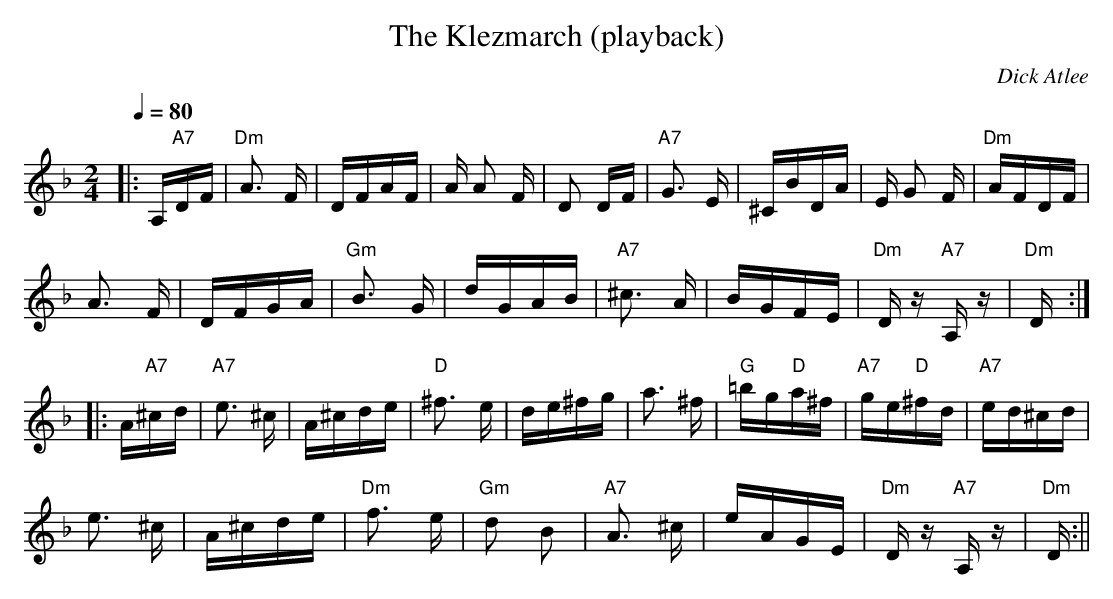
X:1
T:The Klezmarch (playback)
M:2/4
Q:1/4=80
C:Dick Atlee
K:Dm
|: A,"A7"DF |
"Dm" A3 F | DFAF | A A2 F | D2 DF |
"A7" G3 E | ^CBDA | E G2 F | "Dm" AFDF | !
A3 F | DFGA | "Gm" B3 G | dGAB |
"A7" ^c3 A | BGFE | "Dm" D z "A7" A, z | "Dm" D :| !
|:A"A7"^cd | "A7" e3 ^c | A^cde | "D" ^f3 e | de^fg |
a3 ^f  |"G" =bg"D"a^f | "A7" ge"D"^fd | "A7" ed^cd | !
e3 ^c | A^cde | "Dm" f3 e | "Gm" d2 B2 |
"A7" A3 ^c | eAGE | "Dm" D z "A7" A, z | "Dm" D :||
